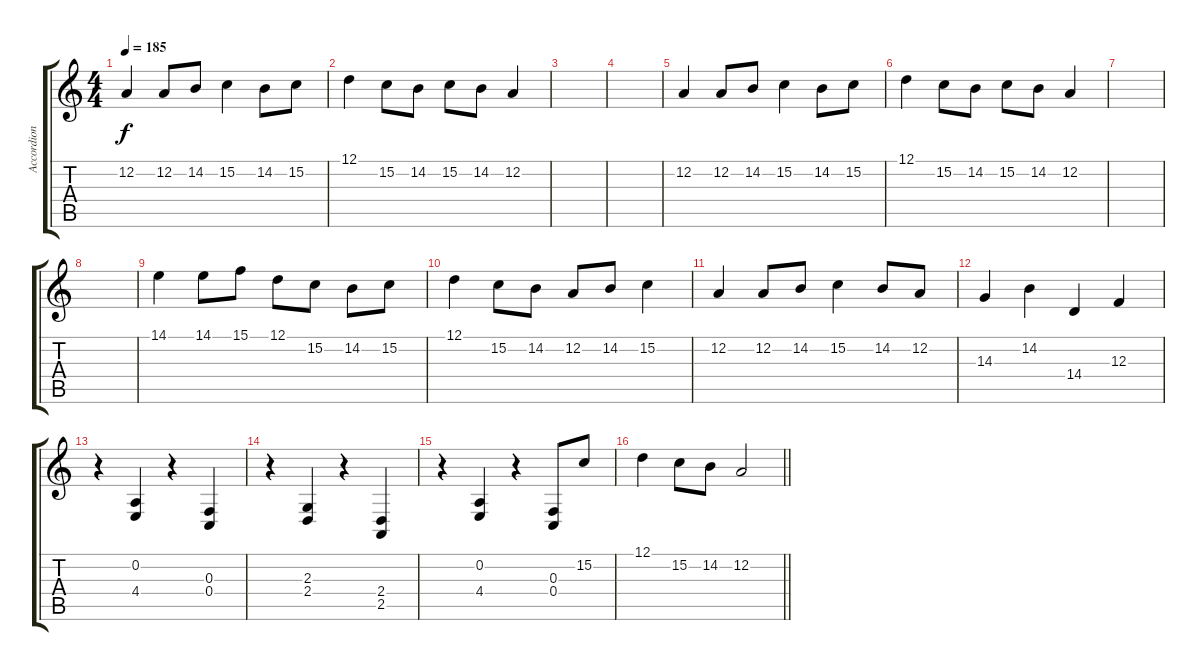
\track ("Accordion" "Accordion") {instrument accordion}
\staff {score tabs}
\tuning (D4 A3 F3 C3 G2 D2) {hide}
\ts (4 4)
\tempo 185
\clef g2
\ks c
12.2.4{dy f} 12.2.8 14.2.8 15.2.4 14.2.8 15.2.8 |
12.1.4 15.2.8 14.2.8 15.2.8 14.2.8 12.2.4 |
|
|
12.2.4 12.2.8 14.2.8 15.2.4 14.2.8 15.2.8 |
12.1.4 15.2.8 14.2.8 15.2.8 14.2.8 12.2.4 |
|
|
14.1.4 14.1.8 15.1.8 12.1.8 15.2.8 14.2.8 15.2.8 |
12.1.4 15.2.8 14.2.8 12.2.8 14.2.8 15.2.4 |
12.2.4 12.2.8 14.2.8 15.2.4 14.2.8 12.2.8 |
14.3.4 14.2.4 14.4.4 12.3.4 |
r.4 (0.2 4.4).4 r.4 (0.3 0.4).4 |
r.4 (2.3 2.4).4 r.4 (2.4 2.5).4 |
r.4 (0.2 4.4).4 r.4 (0.3 0.4).8 15.2.8 |
\barLineRight lightlight
12.1.4 15.2.8 14.2.8 12.2.2
